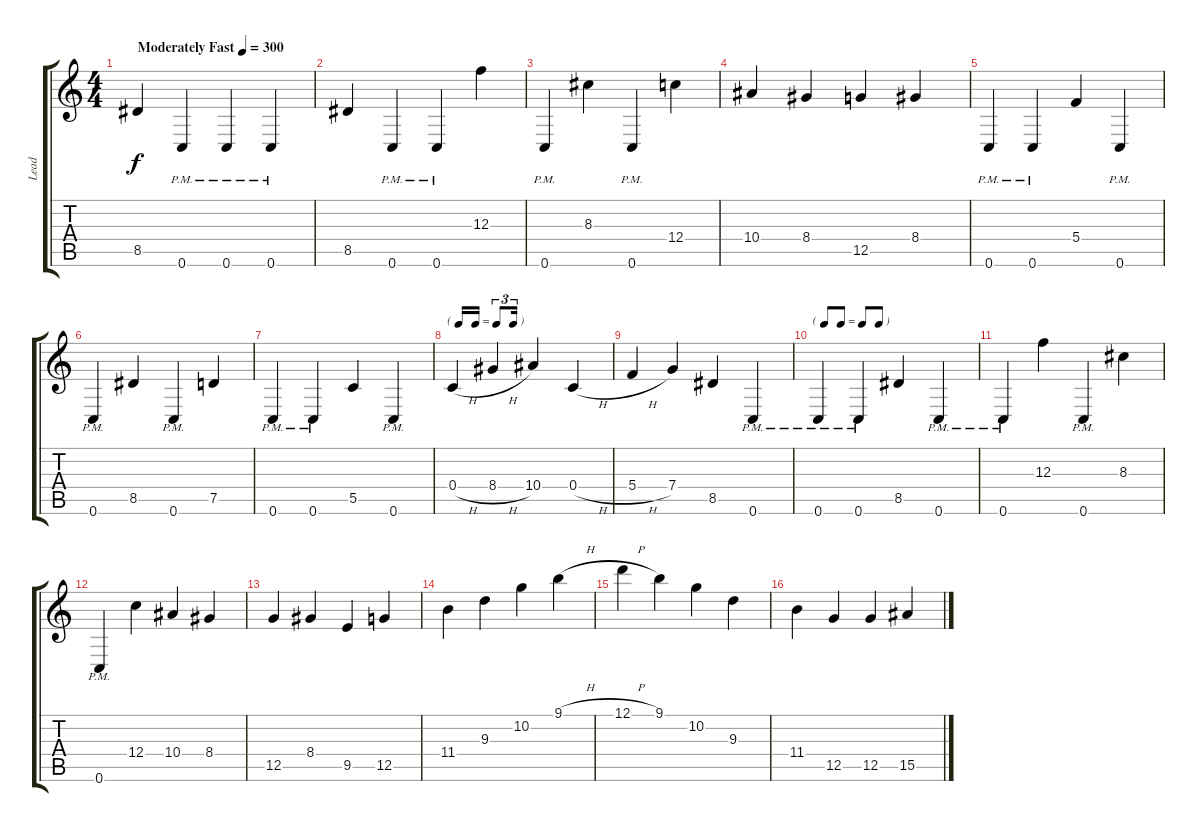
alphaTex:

\track ("Lead" "Lead") {instrument overdrivenguitar}
\staff {score tabs}
\tuning (D4 A3 F3 C3 G2 C2) {hide}
\ts (4 4)
\tempo (300 "Moderately Fast")
\clef g2
\ks c
8.5.4{dy f instrument overdrivenguitar} 0.6{pm}.4 0.6{pm}.4 0.6{pm}.4 |
8.5.4 0.6{pm}.4 0.6{pm}.4 12.3.4 |
0.6{pm}.4 8.3.4 0.6{pm}.4 12.4.4 |
10.4.4 8.4.4 12.5.4 8.4.4 |
0.6{pm}.4 0.6{pm}.4 5.4.4 0.6{pm}.4 |
0.6{pm}.4 8.5.4 0.6{pm}.4 7.5.4 |
0.6{pm}.4 0.6{pm}.4 5.5.4 0.6{pm}.4 |
\tf triplet16th
0.4{h}.4 8.4{h}.4 10.4.4 0.4{h}.4 |
5.4{h}.4 7.4.4 8.5.4 0.6{pm}.4 |
\tf none
0.6{pm}.4 0.6{pm}.4 8.5.4 0.6{pm}.4 |
0.6{pm}.4 12.3.4 0.6{pm}.4 8.3.4 |
0.6{pm}.4 12.4.4 10.4.4 8.4.4 |
12.5.4 8.4.4 9.5.4 12.5.4 |
11.4.4 9.3.4 10.2.4 9.1{h}.4 |
12.1{h}.4 9.1.4 10.2.4 9.3.4 |
11.4.4 12.5.4 12.5.4 15.5.4
